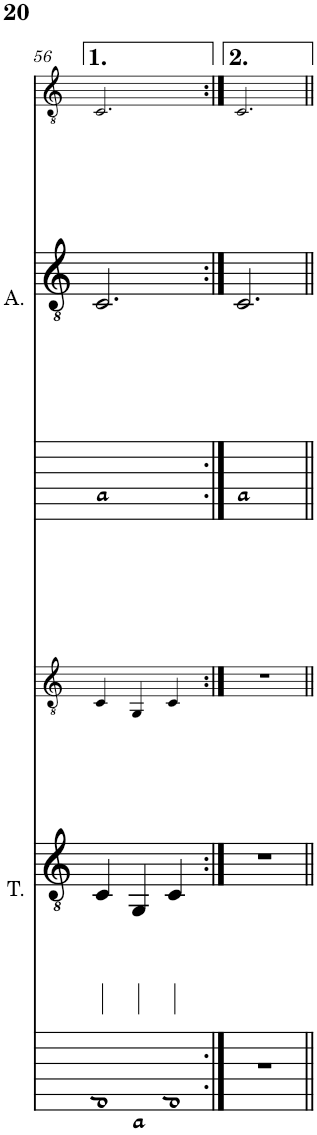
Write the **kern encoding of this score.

**kern	**kern	**kern	**kern	**kern	**kern
*part2	*part2	*part2	*part1	*part1	*part1
*staff6	*staff5	*staff4	*staff3	*staff2	*staff1
*I"Theorbo	*	*	*I"Archlute	*	*
*I'T.	*	*	*I'A.	*	*
!!LO:PB:g=z
*	*clefGv2	*clefGv2	*	*clefGv2	*clefGv2
*k[]	*k[]	*k[]	*k[]	*k[]	*k[]
*M3/4	*M3/4	*M3/4	*M3/4	*M3/4	*M3/4
=56	=56	=56	=56	=56	=56
4C/	4C/	4C/	2.C	2.C/	2.C/
4GG/	4GG/	4GG/	.	.	.
4C/	4C/	4C/	.	.	.
=57:|!	=57:|!	=57:|!	=57:|!	=57:|!	=57:|!
2.r	2.r	2.r	2.C	2.C/	2.C/
=||	=||	=||	=||	=||	=||
*-	*-	*-	*-	*-	*-
